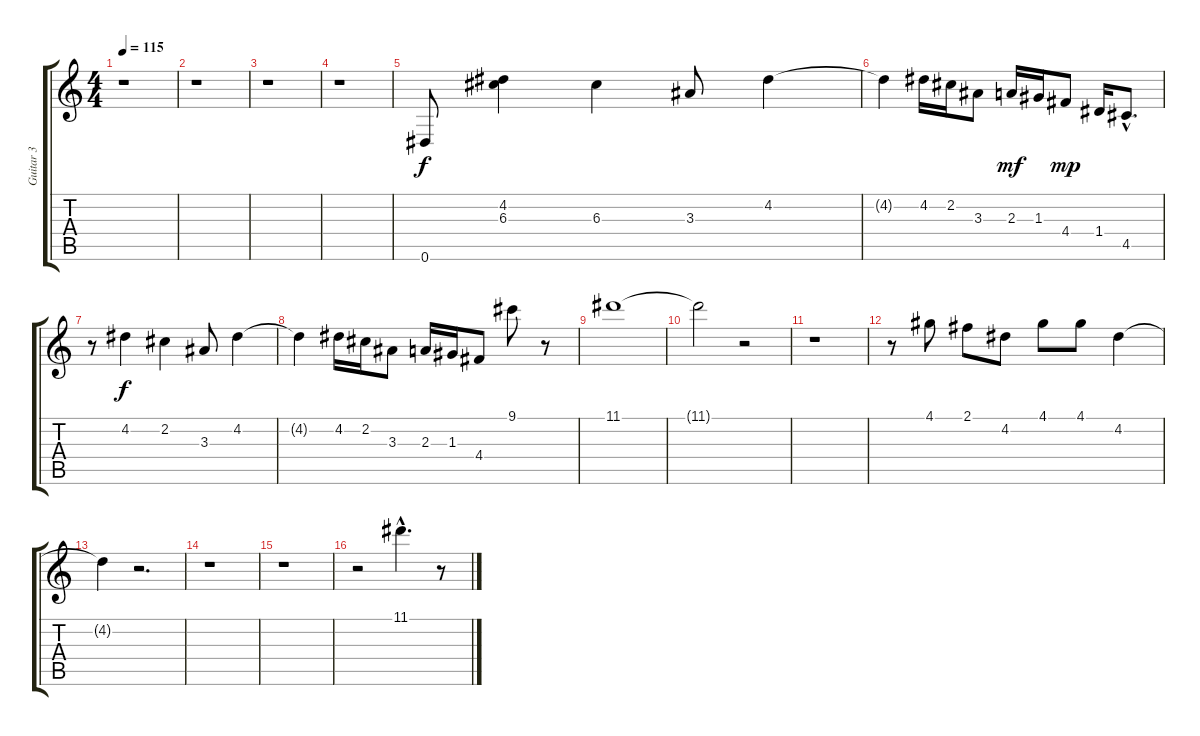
\track ("Guitar 3" "Guitar 3") {instrument distortionguitar}
\staff {score tabs}
\tuning (E4 B3 G3 D3 A2 Eb2) {hide}
\ts (4 4)
\tempo 115
\clef g2
\ks c
r.1{dy f instrument distortionguitar} |
r.1 |
r.1 |
r.1 |
0.6.8 (4.2 6.3).4 6.3.4 3.3.8 4.2.4 |
4.2{t}.4 4.2.16 2.2.16 3.3.8 2.3.16{dy mf} 1.3.16 4.4.8{dy mp} 1.4.16 4.5{hac}.8{d} |
r.8 4.2.4{dy f} 2.2.4 3.3.8 4.2.4 |
4.2{t}.4 4.2.16 2.2.16 3.3.8 2.3.16 1.3.16 4.4.8 9.1.8 r.8 |
11.1.1 |
11.1{t}.2 r.2 |
r.1 |
r.8 4.1.8{volume 15} 2.1.8 4.2.8 4.1.8 4.1.8 4.2.4 |
4.2{t}.4 r.2{d} |
r.1 |
r.1 |
r.2 11.1{hac}.4{d} r.8
